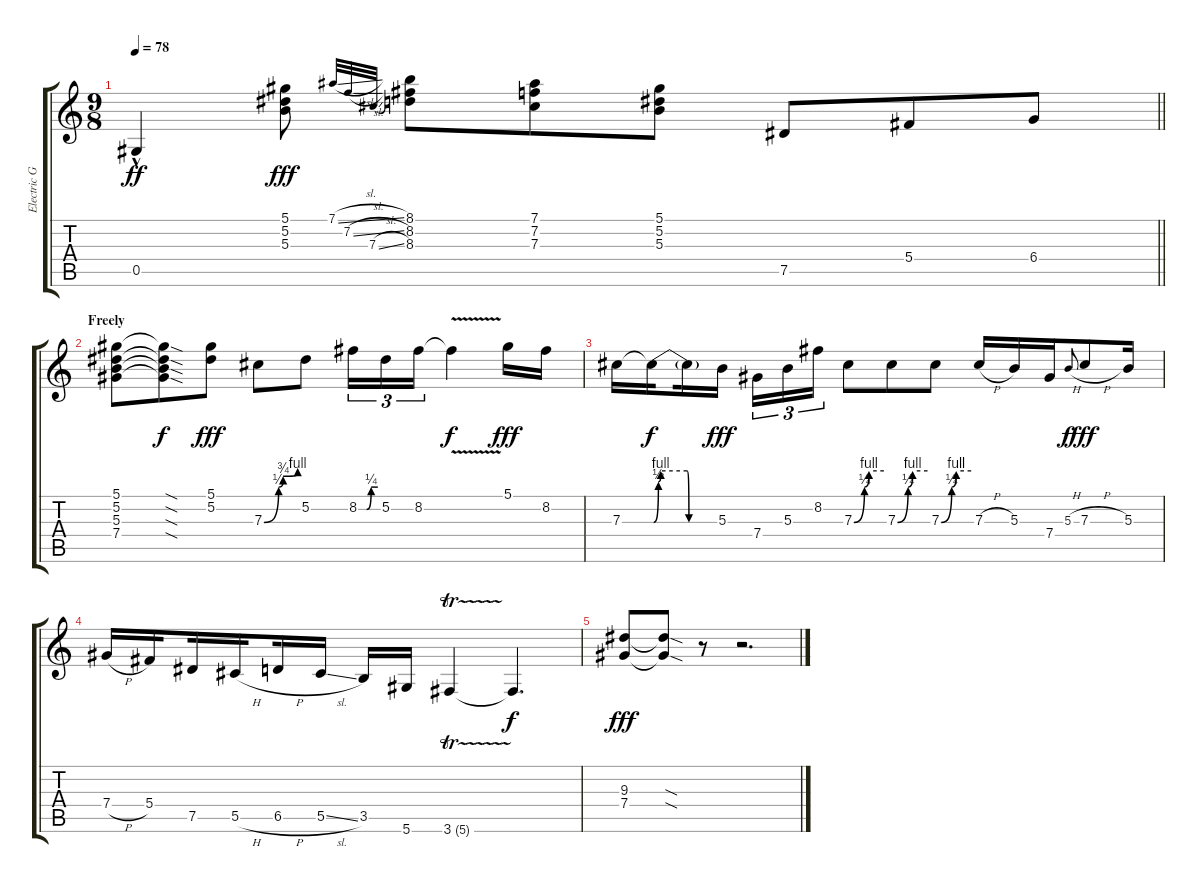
\track ("Electric Guitar" "Electric G") {instrument electricguitarjazz}
\staff {score tabs}
\tuning (Eb4 Bb3 Gb3 Db3 Ab2 Eb2) {hide}
\ts (9 8)
\tempo 78
\clef g2
\barLineRight lightlight
\ks c
0.5{hac}.4{dy ff} (5.1 5.2 5.3).8{dy fff} 7.1{sl}.32{gr onbeat} 7.2{sl}.32{gr onbeat} 7.3{sl}.32{gr onbeat} (8.1 8.2 8.3).8 (7.1 7.2 7.3).8 (5.1 5.2 5.3).8 7.5.8 5.4.8 6.4.8 |
\section ("" "Freely")
(5.1 5.2 5.3 7.4).8 (5.1{sod t} 5.2{sod t} 5.3{sod t} 7.4{sod t}).8{dy f} (5.1 5.2).8{dy fff} 7.3{be (custom 0 0 26 1 34 3 60 4)}.8 5.2.8 8.2{be (custom 0 0 25 0 39 1 60 1)}.16{tu (3 2)} 5.2.16{tu (3 2)} 8.2.16{tu (3 2)} 8.2{v t}.4{dy f} 5.1.16{dy fff} 8.2.16 |
7.3.16 7.3{be (custom 0 0 8 2 12 4 57 4 60 0) t}.16{dy f beam splitsecondary} 7.3{be (hold 0 0 60 0) t}.16 5.3.16{dy fff beam splitsecondary} 7.4.16{tu (3 2)} 5.3.16{tu (3 2)} 8.2.16{tu (3 2)} 7.3{be (custom 0 0 21 1 30 4 60 4)}.8 7.3{be (custom 0 0 21 1 30 4 60 4)}.8 7.3{be (custom 0 0 21 1 30 4 60 4)}.8 7.3{h}.16 5.3.16 7.4.16 5.3{h}.8{gr onbeat dy f} 7.3{h}.8{dy fff} 5.3.16 |
7.4{h}.16 5.4.16{beam splitsecondary} 7.5.16 5.5{h}.16{beam splitsecondary} 6.5{h}.16 5.5{sl}.16 3.5.16 5.6.16 3.6{tr (5 16)}.4 3.6{t}.4{d dy f} |
(9.3 7.4).8{dy fff beam Up} (9.3{sod t} 7.4{sod t}).8{beam Up} r.8 r.2{d}
